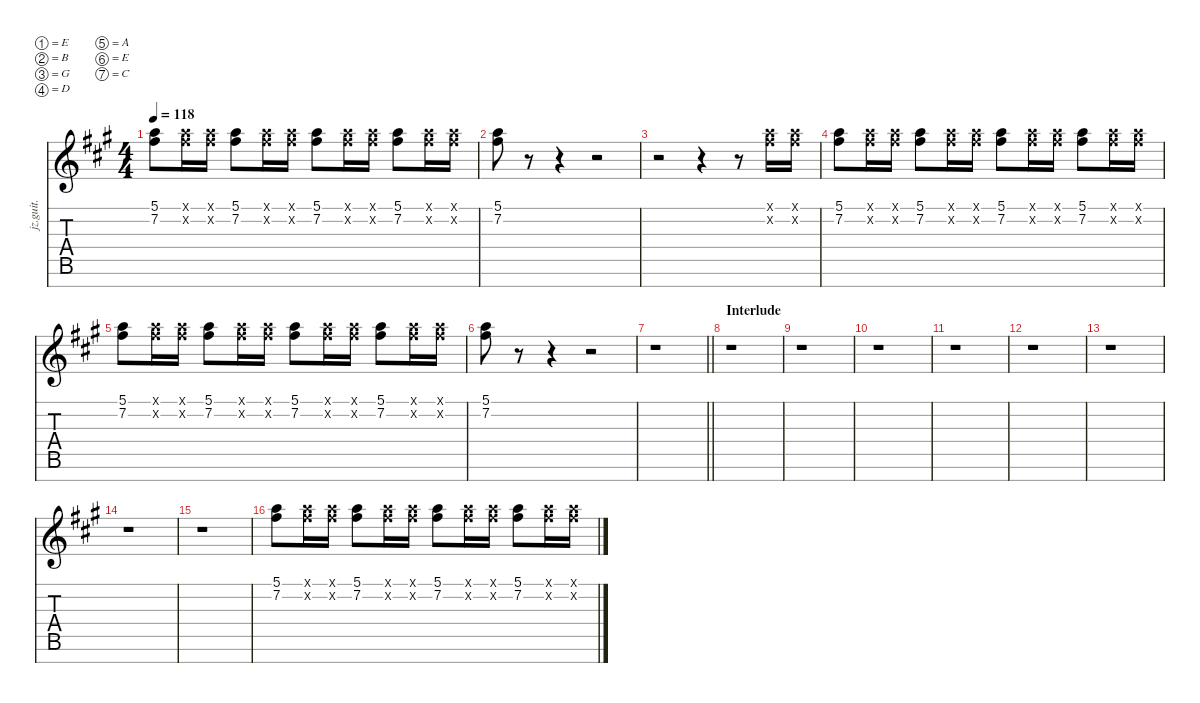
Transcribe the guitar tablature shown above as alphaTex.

\defaultSystemsLayout 4
\hideDynamics
\bracketExtendMode nobrackets
\otherSystemsTrackNameOrientation horizontal
\track ("rythm guitar" "jz.guit.") {instrument electricguitarjazz}
\staff {score tabs}
\tuning (E4 B3 G3 D3 A2 E2 C-1)
\ts (4 4)
\tempo 118
\clef g2
\ks f#minor
(5.1{acc forcenatural} 7.2{acc #}).8{dy mp} (5.1{x acc forcenatural} 7.2{x acc #}).16 (5.1{x acc forcenatural} 7.2{x acc #}).16 (5.1{acc forcenatural} 7.2{acc #}).8 (5.1{x acc forcenatural} 7.2{x acc #}).16 (5.1{x acc forcenatural} 7.2{x acc #}).16 (5.1{acc forcenatural} 7.2{acc #}).8 (5.1{x acc forcenatural} 7.2{x acc #}).16 (5.1{x acc forcenatural} 7.2{x acc #}).16 (5.1{acc forcenatural} 7.2{acc #}).8 (5.1{x acc forcenatural} 7.2{x acc #}).16 (5.1{x acc forcenatural} 7.2{x acc #}).16 |
(5.1{acc forcenatural} 7.2{acc #}).8 r.8 r.4 r.2 |
r.2 r.4 r.8 (5.1{x acc forcenatural} 7.2{x acc #}).16 (5.1{x acc forcenatural} 7.2{x acc #}).16 |
(5.1{acc forcenatural} 7.2{acc #}).8 (5.1{x acc forcenatural} 7.2{x acc #}).16 (5.1{x acc forcenatural} 7.2{x acc #}).16 (5.1{acc forcenatural} 7.2{acc #}).8 (5.1{x acc forcenatural} 7.2{x acc #}).16 (5.1{x acc forcenatural} 7.2{x acc #}).16 (5.1{acc forcenatural} 7.2{acc #}).8 (5.1{x acc forcenatural} 7.2{x acc #}).16 (5.1{x acc forcenatural} 7.2{x acc #}).16 (5.1{acc forcenatural} 7.2{acc #}).8 (5.1{x acc forcenatural} 7.2{x acc #}).16 (5.1{x acc forcenatural} 7.2{x acc #}).16 |
(5.1{acc forcenatural} 7.2{acc #}).8 (5.1{x acc forcenatural} 7.2{x acc #}).16 (5.1{x acc forcenatural} 7.2{x acc #}).16 (5.1{acc forcenatural} 7.2{acc #}).8 (5.1{x acc forcenatural} 7.2{x acc #}).16 (5.1{x acc forcenatural} 7.2{x acc #}).16 (5.1{acc forcenatural} 7.2{acc #}).8 (5.1{x acc forcenatural} 7.2{x acc #}).16 (5.1{x acc forcenatural} 7.2{x acc #}).16 (5.1{acc forcenatural} 7.2{acc #}).8 (5.1{x acc forcenatural} 7.2{x acc #}).16 (5.1{x acc forcenatural} 7.2{x acc #}).16 |
(5.1{acc forcenatural} 7.2{acc #}).8 r.8 r.4 r.2 |
\barLineRight lightlight
r.1 |
\section ("" "Interlude")
r.1 |
r.1 |
r.1 |
r.1 |
r.1 |
r.1 |
r.1 |
r.1 |
(5.1{acc forcenatural} 7.2{acc #}).8 (5.1{x acc forcenatural} 7.2{x acc #}).16 (5.1{x acc forcenatural} 7.2{x acc #}).16 (5.1{acc forcenatural} 7.2{acc #}).8 (5.1{x acc forcenatural} 7.2{x acc #}).16 (5.1{x acc forcenatural} 7.2{x acc #}).16 (5.1{acc forcenatural} 7.2{acc #}).8 (5.1{x acc forcenatural} 7.2{x acc #}).16 (5.1{x acc forcenatural} 7.2{x acc #}).16 (5.1{acc forcenatural} 7.2{acc #}).8 (5.1{x acc forcenatural} 7.2{x acc #}).16 (5.1{x acc forcenatural} 7.2{x acc #}).16
